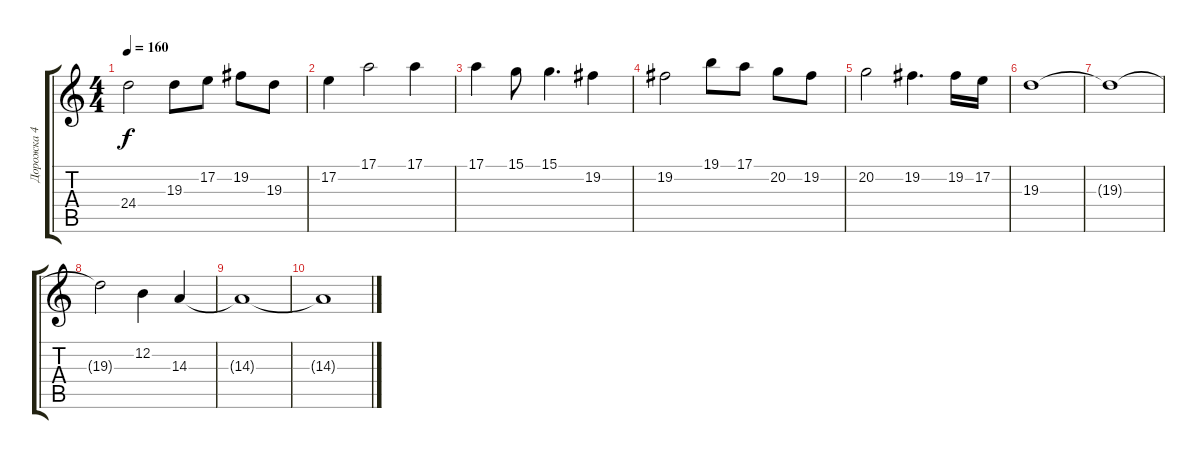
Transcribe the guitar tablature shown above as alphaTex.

\track ("Дорожка 4" "Дорожка 4") {instrument flute}
\staff {score tabs}
\tuning (E4 B3 G3 D3 A2 E2) {hide}
\ts (4 4)
\tempo 160
\clef g2
\ks c
24.4{t}.2{dy f} 19.3.8 17.2.8 19.2.8 19.3.8 |
17.2.4 17.1.2 17.1.4 |
17.1.4 15.1.8 15.1.4{d} 19.2.4 |
19.2.2 19.1.8 17.1.8 20.2.8 19.2.8 |
20.2.2 19.2.4{d} 19.2.16 17.2.16 |
19.3.1 |
19.3{t}.1 |
19.3{t}.2 12.2.4 14.3.4 |
14.3{t}.1 |
14.3{t}.1
